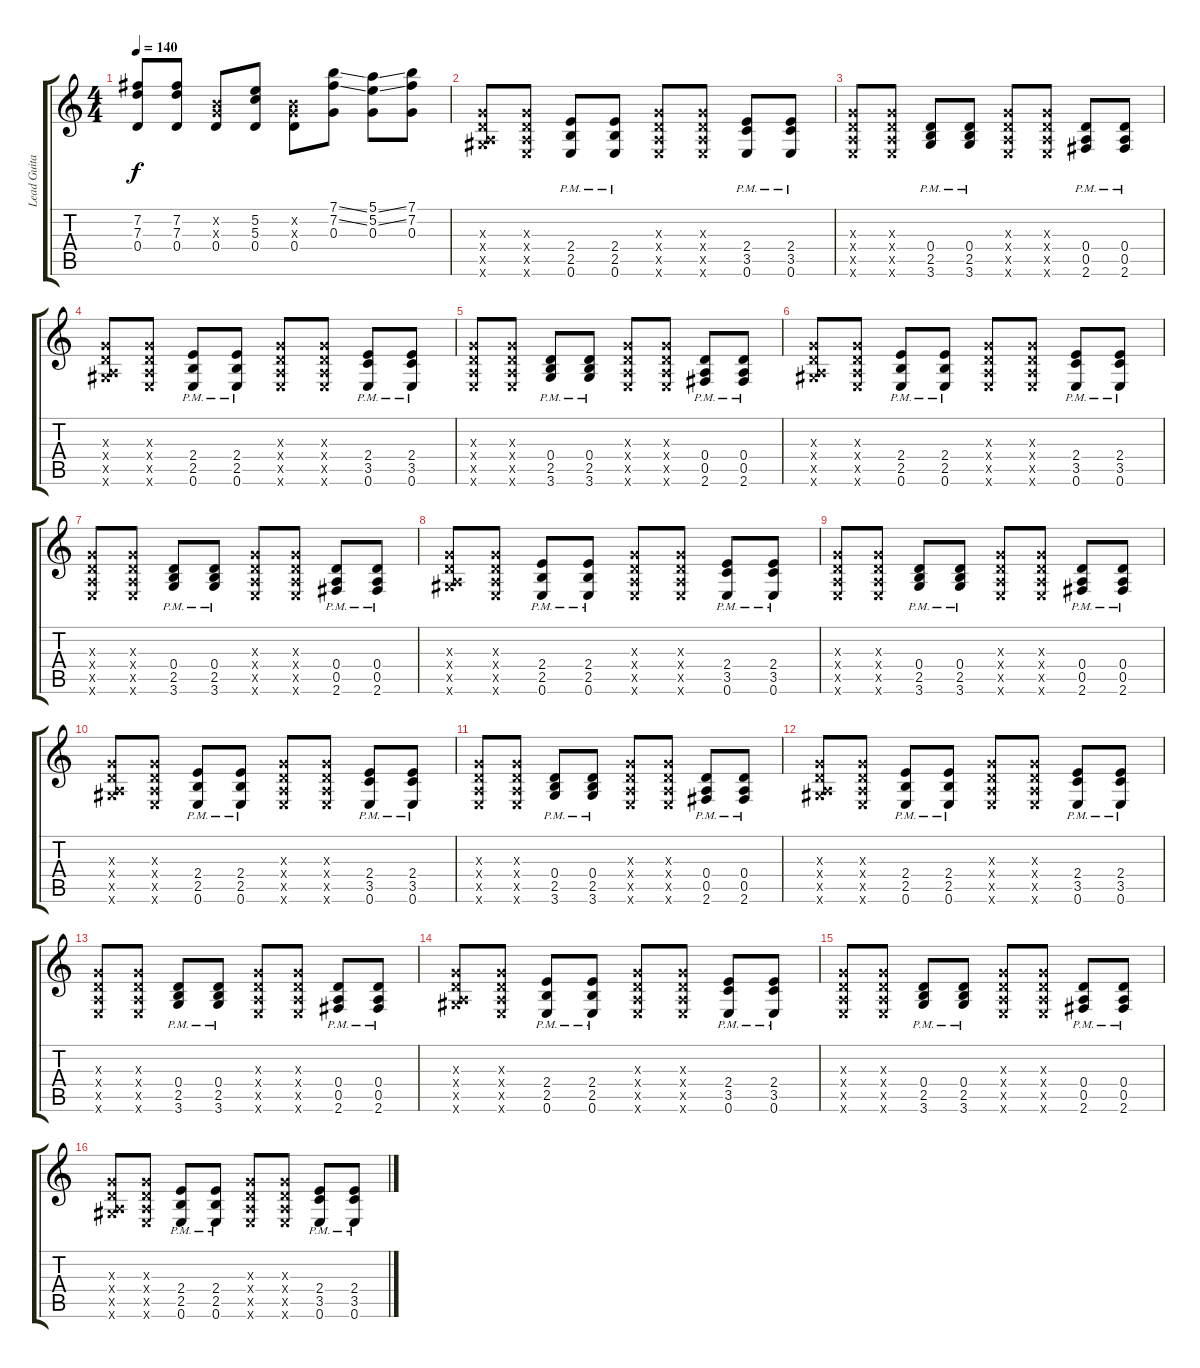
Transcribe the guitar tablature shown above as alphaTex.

\track ("Lead Guitar" "Lead Guita") {instrument acousticguitarsteel}
\staff {score tabs}
\tuning (E4 B3 G3 D3 A2 E2) {hide}
\ts (4 4)
\tempo 140
\clef g2
\ks c
(7.2 7.3 0.4).8{dy f} (7.2 7.3 0.4).8 (0.2{x} 0.3{x} 0.4).8 (5.2 5.3 0.4).8 (0.2{x} 0.3{x} 0.4).8 (7.1{ss} 7.2{ss} 0.3).8 (5.1{ss} 5.2{ss} 0.3).8 (7.1 7.2 0.3).8 |
(0.3{x} 0.4{x} 0.5{x} 4.6{x}).8 (0.3{x} 0.4{x} 0.5{x} 0.6{x}).8 (2.4 2.5 0.6{pm}).8 (2.4 2.5 0.6{pm}).8 (0.3{x} 0.4{x} 0.5{x} 0.6{x}).8 (0.3{x} 0.4{x} 0.5{x} 0.6{x}).8 (2.4 3.5 0.6{pm}).8 (2.4 3.5 0.6{pm}).8 |
(0.3{x} 0.4{x} 0.5{x} 0.6{x}).8 (0.3{x} 0.4{x} 0.5{x} 0.6{x}).8 (0.4 2.5 3.6{pm}).8 (0.4 2.5 3.6{pm}).8 (0.3{x} 0.4{x} 0.5{x} 0.6{x}).8 (0.3{x} 0.4{x} 0.5{x} 0.6{x}).8 (0.4 0.5 2.6{pm}).8 (0.4 0.5 2.6{pm}).8 |
(0.3{x} 0.4{x} 0.5{x} 4.6{x}).8 (0.3{x} 0.4{x} 0.5{x} 0.6{x}).8 (2.4 2.5 0.6{pm}).8 (2.4 2.5 0.6{pm}).8 (0.3{x} 0.4{x} 0.5{x} 0.6{x}).8 (0.3{x} 0.4{x} 0.5{x} 0.6{x}).8 (2.4 3.5 0.6{pm}).8 (2.4 3.5 0.6{pm}).8 |
(0.3{x} 0.4{x} 0.5{x} 0.6{x}).8 (0.3{x} 0.4{x} 0.5{x} 0.6{x}).8 (0.4 2.5 3.6{pm}).8 (0.4 2.5 3.6{pm}).8 (0.3{x} 0.4{x} 0.5{x} 0.6{x}).8 (0.3{x} 0.4{x} 0.5{x} 0.6{x}).8 (0.4 0.5 2.6{pm}).8 (0.4 0.5 2.6{pm}).8 |
(0.3{x} 0.4{x} 0.5{x} 4.6{x}).8 (0.3{x} 0.4{x} 0.5{x} 0.6{x}).8 (2.4 2.5 0.6{pm}).8 (2.4 2.5 0.6{pm}).8 (0.3{x} 0.4{x} 0.5{x} 0.6{x}).8 (0.3{x} 0.4{x} 0.5{x} 0.6{x}).8 (2.4 3.5 0.6{pm}).8 (2.4 3.5 0.6{pm}).8 |
(0.3{x} 0.4{x} 0.5{x} 0.6{x}).8 (0.3{x} 0.4{x} 0.5{x} 0.6{x}).8 (0.4 2.5 3.6{pm}).8 (0.4 2.5 3.6{pm}).8 (0.3{x} 0.4{x} 0.5{x} 0.6{x}).8 (0.3{x} 0.4{x} 0.5{x} 0.6{x}).8 (0.4 0.5 2.6{pm}).8 (0.4 0.5 2.6{pm}).8 |
(0.3{x} 0.4{x} 0.5{x} 4.6{x}).8 (0.3{x} 0.4{x} 0.5{x} 0.6{x}).8 (2.4 2.5 0.6{pm}).8 (2.4 2.5 0.6{pm}).8 (0.3{x} 0.4{x} 0.5{x} 0.6{x}).8 (0.3{x} 0.4{x} 0.5{x} 0.6{x}).8 (2.4 3.5 0.6{pm}).8 (2.4 3.5 0.6{pm}).8 |
(0.3{x} 0.4{x} 0.5{x} 0.6{x}).8 (0.3{x} 0.4{x} 0.5{x} 0.6{x}).8 (0.4 2.5 3.6{pm}).8 (0.4 2.5 3.6{pm}).8 (0.3{x} 0.4{x} 0.5{x} 0.6{x}).8 (0.3{x} 0.4{x} 0.5{x} 0.6{x}).8 (0.4 0.5 2.6{pm}).8 (0.4 0.5 2.6{pm}).8 |
(0.3{x} 0.4{x} 0.5{x} 4.6{x}).8 (0.3{x} 0.4{x} 0.5{x} 0.6{x}).8 (2.4 2.5 0.6{pm}).8 (2.4 2.5 0.6{pm}).8 (0.3{x} 0.4{x} 0.5{x} 0.6{x}).8 (0.3{x} 0.4{x} 0.5{x} 0.6{x}).8 (2.4 3.5 0.6{pm}).8 (2.4 3.5 0.6{pm}).8 |
(0.3{x} 0.4{x} 0.5{x} 0.6{x}).8 (0.3{x} 0.4{x} 0.5{x} 0.6{x}).8 (0.4 2.5 3.6{pm}).8 (0.4 2.5 3.6{pm}).8 (0.3{x} 0.4{x} 0.5{x} 0.6{x}).8 (0.3{x} 0.4{x} 0.5{x} 0.6{x}).8 (0.4 0.5 2.6{pm}).8 (0.4 0.5 2.6{pm}).8 |
(0.3{x} 0.4{x} 0.5{x} 4.6{x}).8 (0.3{x} 0.4{x} 0.5{x} 0.6{x}).8 (2.4 2.5 0.6{pm}).8 (2.4 2.5 0.6{pm}).8 (0.3{x} 0.4{x} 0.5{x} 0.6{x}).8 (0.3{x} 0.4{x} 0.5{x} 0.6{x}).8 (2.4 3.5 0.6{pm}).8 (2.4 3.5 0.6{pm}).8 |
(0.3{x} 0.4{x} 0.5{x} 0.6{x}).8 (0.3{x} 0.4{x} 0.5{x} 0.6{x}).8 (0.4 2.5 3.6{pm}).8 (0.4 2.5 3.6{pm}).8 (0.3{x} 0.4{x} 0.5{x} 0.6{x}).8 (0.3{x} 0.4{x} 0.5{x} 0.6{x}).8 (0.4 0.5 2.6{pm}).8 (0.4 0.5 2.6{pm}).8 |
(0.3{x} 0.4{x} 0.5{x} 4.6{x}).8 (0.3{x} 0.4{x} 0.5{x} 0.6{x}).8 (2.4 2.5 0.6{pm}).8 (2.4 2.5 0.6{pm}).8 (0.3{x} 0.4{x} 0.5{x} 0.6{x}).8 (0.3{x} 0.4{x} 0.5{x} 0.6{x}).8 (2.4 3.5 0.6{pm}).8 (2.4 3.5 0.6{pm}).8 |
(0.3{x} 0.4{x} 0.5{x} 0.6{x}).8 (0.3{x} 0.4{x} 0.5{x} 0.6{x}).8 (0.4 2.5 3.6{pm}).8 (0.4 2.5 3.6{pm}).8 (0.3{x} 0.4{x} 0.5{x} 0.6{x}).8 (0.3{x} 0.4{x} 0.5{x} 0.6{x}).8 (0.4 0.5 2.6{pm}).8 (0.4 0.5 2.6{pm}).8 |
(0.3{x} 0.4{x} 0.5{x} 4.6{x}).8 (0.3{x} 0.4{x} 0.5{x} 0.6{x}).8 (2.4 2.5 0.6{pm}).8 (2.4 2.5 0.6{pm}).8 (0.3{x} 0.4{x} 0.5{x} 0.6{x}).8 (0.3{x} 0.4{x} 0.5{x} 0.6{x}).8 (2.4 3.5 0.6{pm}).8 (2.4 3.5 0.6{pm}).8
